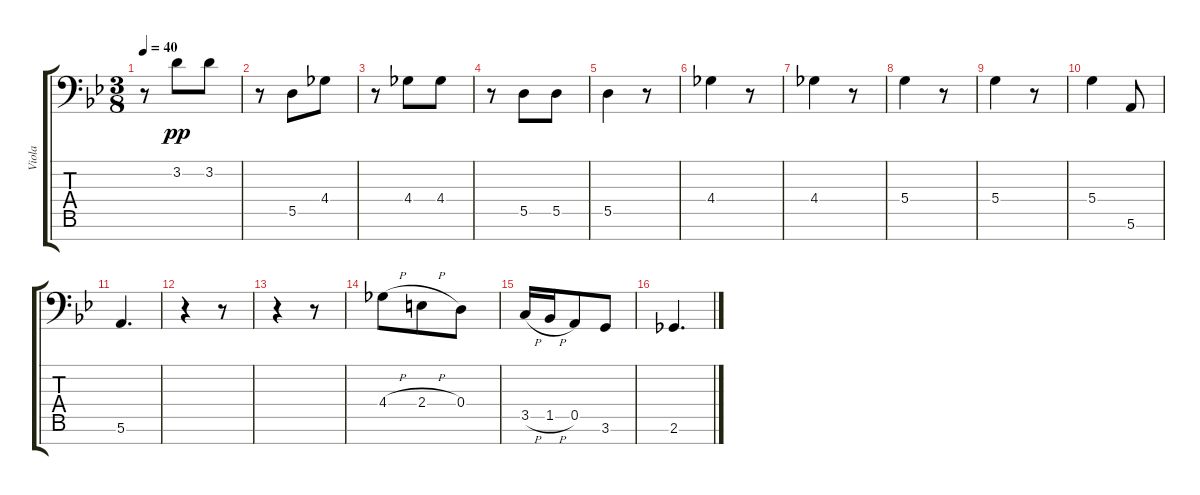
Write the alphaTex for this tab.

\track ("Viola" "Viola") {instrument viola}
\staff {score tabs}
\tuning (E4 B3 G3 D3 A2 E2 A1) {hide}
\ts (3 8)
\tempo 40
\clef f4
\ks bb
r.8{dy pp instrument viola} 3.2.8 3.2.8 |
r.8 5.5.8 4.4.8 |
r.8 4.4.8 4.4.8 |
r.8 5.5.8 5.5.8 |
5.5.4 r.8 |
4.4.4 r.8 |
4.4.4 r.8 |
5.4.4 r.8 |
5.4.4 r.8 |
5.4.4 5.6.8 |
5.6.4{d} |
r.4 r.8 |
r.4 r.8 |
4.4{h}.8 2.4{h}.8 0.4.8 |
3.5{h}.16 1.5{h}.16 0.5.8 3.6.8 |
2.6.4{d}
